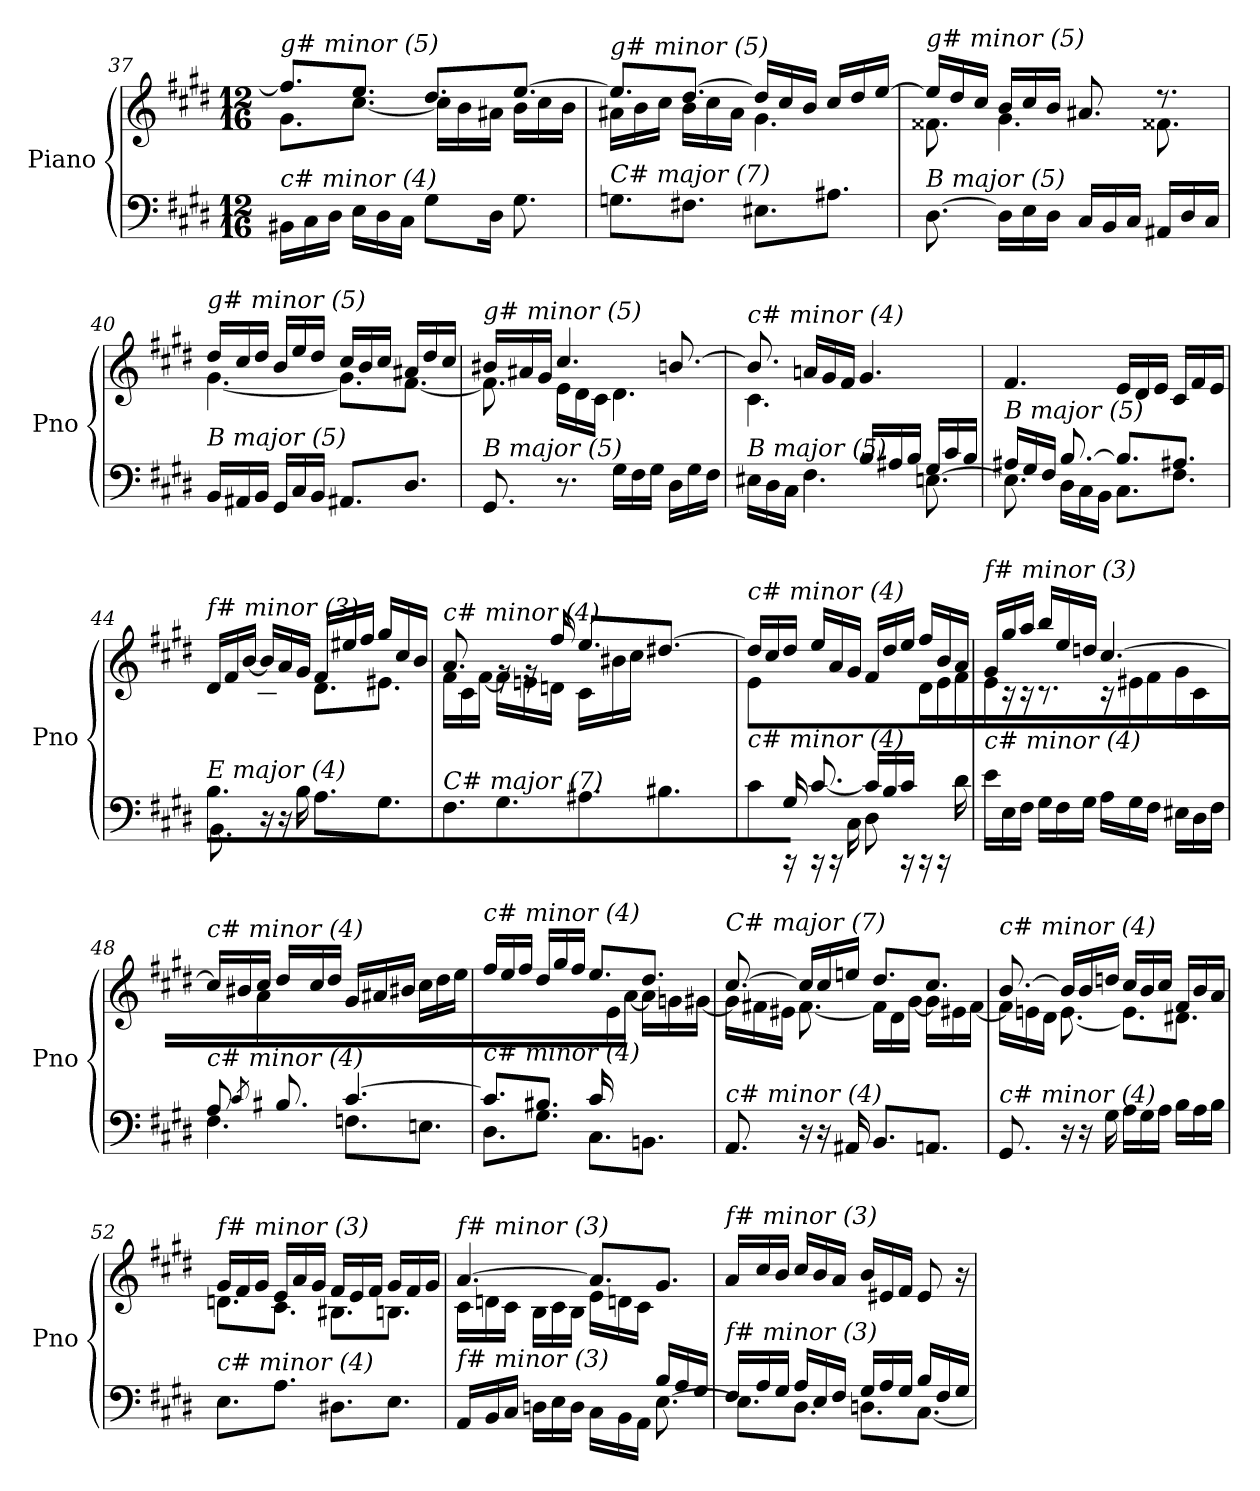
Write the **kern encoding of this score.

**kern	**kern
*part1	*part1
*staff2	*staff1
*I"Piano	*
*I'Pno	*
!!LO:LB:g=z
*clefF4	*clefG2
*k[f#c#g#d#]	*k[f#c#g#d#]
*M12/16	*M12/16
=37	=37
*	*^
!	!LO:TX:i:t=g# minor (5)	!
!LO:TX:i:t=c# minor (4)	!	!
16BB#X\LL	8.ff#/L]	8.g#\L
16C#\	.	.
16D#\JJ	.	.
16E\LL	8.ee/J	[8.cc#\J
16D#\	.	.
16C#\JJ	.	.
8G#\L	8.dd#/L	16cc#\LL]
.	.	16b\
16D#\Jk	.	16a#X\JJ
8.G#\	[8.ee/J	16b\LL
.	.	16cc#\
.	.	16b\JJ
=38	=38	=38
!	!LO:TX:i:t=g# minor (5)	!
!LO:TX:i:t=C# major (7)	!	!
8.Gni\L	8.ee/L]	16a#X\LL
.	.	16b\
.	.	16cc#\JJ
8.F#X\J	[8.dd#/J	16b\LL
.	.	16cc#\
.	.	16a#\JJ
8.E#X\L	16dd#/LL]	4.g#\
.	16cc#/	.
.	16b/JJ	.
8.A#X\J	16cc#/LL	.
.	16dd#/	.
.	[16ee/JJ	.
=39	=39	=39
!	!LO:TX:i:t=g# minor (5)	!
!LO:TX:i:t=B major (5)	!	!
[8.D#\	16ee/LL]	8.f##X\
.	16dd#/	.
.	16cc#/JJ	.
16D#\LL]	16b/LL	4.g#\
16E\	16cc#/	.
16D#\JJ	16b/JJ	.
16C#/LL	8.a#X/	.
16BB/	.	.
16C#/JJ	.	.
16AA#X/LL	8.r	8.f##X\
16D#/	.	.
16C#/JJ	.	.
!!LO:LB:g=z	!!
=40	=40	=40
!	!LO:TX:i:t=g# minor (5)	!
!LO:TX:i:t=B major (5)	!	!
16BB/LL	16dd#/LL	[4.g#\
16AA#X/	16cc#/	.
16BB/JJ	16dd#/JJ	.
16GG#/LL	16b/LL	.
16C#/	16ee/	.
16BB/JJ	16dd#/JJ	.
8.AA#X/L	16cc#/LL	8.g#\L]
.	16b/	.
.	16cc#/JJ	.
8.D#/J	16a#X/LL	[8.f#\J
.	16dd#/	.
.	16cc#/JJ	.
=41	=41	=41
!	!LO:TX:i:t=g# minor (5)	!
!LO:TX:i:t=B major (5)	!	!
8.GG#/	16b#X/LL	8.f#\]
.	16a#X/	.
.	16g#/JJ	.
8.r	4.cc#/	16e\LL
.	.	16d#\
.	.	16c#\JJ
16G#\LL	.	4.d#\
16F#\	.	.
16G#\JJ	.	.
16D#\LL	[8.bn/	.
16G#\	.	.
16F#\JJ	.	.
=42	=42	=42
*^	*	*^
*	*^	*	*	*
!	!	!	!LO:TX:i:t=c# minor (4)	!	!
!LO:TX:i:t=B major (5)	!	!	!	!	!
4.ryy	16E#Xj\LL	8.ryy	8.b/]	4.c#\	8.ryy
.	16D#\	.	.	.	.
.	16C#\JJ	.	.	.	.
.	8.ryy	4.F#\	16an/LL	.	2ryy
.	.	.	16g#/	.	.
.	.	.	16f#/JJ	.	.
4.ryy	16B/LL	.	4.g#/	4.ryy	.
.	16A#X/	.	.	.	.
.	16B/JJ	.	.	.	.
.	16G#/LL	[8.En\	.	.	.
.	16c#/	.	.	.	.
.	16B/JJ	.	.	.	16ryy
*	*v	*v	*	*	*
!!LO:LB:g=z
=43	=43	=43	=43	=43
!	!	!LO:TX:i:t=c# minor (4)	!	!
!LO:TX:i:t=B major (5)	!	!	!	!
*	*	*v	*v	*v
16A#X/LL	8.E\]	4.f#/
16G#/	.	.
16F#/JJ	.	.
[8.B/	16D#\LL	.
.	16C#\	.
.	16BB\JJ	.
8.B/L]	8.C#\L	16e/LL
.	.	16d#/
.	.	16e/JJ
8.A#X/J	8.F#\J	16c#/LL
.	.	16f#/
.	.	16e/JJ
=44	=44	=44
*	*	*^
!	!	!LO:TX:i:t=f# minor (3)	!
!LO:TX:i:t=E major (4)	!	!	!
8.B/L	8.BB\	16d#/LL	8.ryy
.	.	16f#/	.
.	.	[16b/JJ	.
2ryy	16r	16b/LL]	8.c#\J
.	16r	16a/	.
.	16B\	16g#/JJ	.
.	8.A\L	16f#/LL	8.d#\L
.	.	16ee#X/	.
.	.	16ff#/JJ	.
.	8.G#\J	16gg#/LL	8.e#X\J
.	.	16cc#/	.
16ryy	.	16b/JJ	.
*v	*v	*	*
=45	=45	=45
!	!LO:TX:i:t=c# minor (4)	!
!LO:TX:i:t=C# major (7)	!	!
8.F#\L	8.a/	16f#\LL
.	.	16c#\
.	.	[16f#\JJ
8.G#\J	16rg	16f#\LL]
.	16rg	16en\
.	16ff#/	16dn\JJ
8.A#X\L	8.ee/L	16c#\LL
.	.	16b#X\
.	.	16cc#\JJ
8.B#X\J	[8.dd#X/J	16dd#\LLyy
.	.	16g#\
.	.	16f#\JJ
!!LO:LB:g=z	!!
=46	=46	=46
*^	*	*
!	!	!LO:TX:i:t=c# minor (4)	!
!LO:TX:i:t=c# minor (4)	!	!	!
8c#\	8ryy	16dd#/LL]	8e\L
.	.	16cc#/	.
16rCC	16G#/Jk	16dd#/JJ	4..ryy
16rCC	[8.c#/	16ee/LL	.
16rCC	.	16a/	.
16C#\	.	16g#/JJ	.
8D#\	16c#/LL]	16f#/LL	.
.	16B/	16dd#/	.
16rCC	16c#/JJ	16ee/JJ	.
16rCC	8.ryy	16ff#/LL	16d#\LL
16rCC	.	16b/	16e\
16d#\	.	16a/JJ	16f#\JJ
=47	=47	=47	=47
!	!	!LO:TX:i:t=f# minor (3)	!
!LO:TX:i:t=c# minor (4)	!	!	!
2ryy	16e\LL	16g#/LL	16e\
.	16E\	16gg#/	16r
.	16F#\JJ	16aa/JJ	16r
.	16G#\LL	16bb/LL	8.r
.	16F#\	16ee/	.
.	16G#\JJ	16ddn/JJ	.
.	16A\LL	[4.cc#/	16r
.	16G#\	.	16e#X\LL
8.ryy	16F#\JJ	.	16f#\JJ
.	16E#Xj\LL	.	16g#\LL
.	16D#\	.	16c#\
16B/JJ	16F#i\JJ	.	16ryy
=48	=48	=48	=48
*	*^	*	*^
!	!	!	!LO:TX:i:t=c# minor (4)	!	!
!LO:TX:i:t=c# minor (4)	!	!	!	!	!
8A/L	4.F#\	8.ryy	16cc#/LL]	8ryy	8.ryy
.	.	.	16b#X/	.	.
16ryy	.	.	16cc#/JJ	16a\Jk	.
8qc#/	.	.	.	.	.
8.B#X/	.	16c#!yy	16dd#/LL	2ryy	8.ryy
.	.	8B#!yy	16cc#/	.	.
.	.	.	16dd#/JJ	.	.
[4.c#/	8.Fni\L	4.ryy	16g#/LL	.	4.ryy
.	.	.	16a#X/	.	.
.	.	.	16b#X/JJ	.	.
.	8.En\J	.	16cc#\LL	.	.
.	.	.	16dd#\	.	.
.	.	.	16ee\JJ	16ryy	.
!!LO:LB:g=z	!!	!!
=49	=49	=49	=49	=49	=49
!	!	!	!LO:TX:i:t=c# minor (4)	!	!
!LO:TX:i:t=c# minor (4)	!	!	!	!	!
4.ryy	8.c#/L]	8.D#\L	16ff#/LL	4.ryy	4.ryy
.	.	.	16ee/	.	.
.	.	.	16ff#/JJ	.	.
.	8.B#X/J	8.G#\J	16dd#/LL	.	.
.	.	.	16gg#/	.	.
.	.	.	16ff#/JJ	.	.
16c#/LL	8.C#\L	4.ryy	8.ee/L	16ryy	4.ryy
4ryy	.	.	.	16e\	.
.	.	.	.	[16a\JJ	.
.	8.BBn\J	.	8.dd#/J	16a\LL]	.
.	.	.	.	16gni\	.
16ryy	.	.	.	[16g#\JJ	.
*v	*v	*v	*	*	*
*	*	*v	*v
=50	=50	=50
!	!LO:TX:i:t=C# major (7)	!
!LO:TX:i:t=c# minor (4)	!	!
8.AA/	[8.cc#/	16g#\LL]
.	.	16f#X\
.	.	16e#X\JJ
16r	16cc#/LL]	[8.f#\
16r	16cc#/	.
16AA#X/	16een/JJ	.
8.BB/L	8.dd#/L	16f#\LL]
.	.	16d#\
.	.	[16g#\JJ
8.AAn/J	8.cc#/J	16g#\LL]
.	.	16e#X\
.	.	[16f#\JJ
=51	=51	=51
!	!LO:TX:i:t=c# minor (4)	!
!LO:TX:i:t=c# minor (4)	!	!
8.GG#/	[8.b/	16f#\LL]
.	.	16en\
.	.	16d#\JJ
16r	16b/LL]	[8.e\
16r	16b/	.
16G#\	16ddn/JJ	.
16A\LL	16cc#/LL	8.e\L]
16G#\	16b/	.
16A\JJ	16cc#/JJ	.
16B\LL	16f#/LL	8.d#X\J
16A\	16b/	.
16B\JJ	16a/JJ	.
!!LO:PB:g=z	!!
=52	=52	=52
!	!LO:TX:i:t=f# minor (3)	!
!LO:TX:i:t=c# minor (4)	!	!
8.E\L	16g#/LL	8.dn\L
.	16f#/	.
.	16g#/JJ	.
8.A\J	16e/LL	8.c#\J
.	16a/	.
.	16g#/JJ	.
8.D#X\L	16f#/LL	8.B#Xi\L
.	16e/	.
.	16f#/JJ	.
8.E\J	16g#/LL	8.B\J
.	16f#/	.
.	16g#/JJ	.
=53	=53	=53
*^	*	*^
*	*^	*	*	*
!	!	!	!LO:TX:i:t=f# minor (3)	!	!
!LO:TX:i:t=f# minor (3)	!	!	!	!	!
2ryy	16AA/LL	2ryy	[4.a/	16c#\LL	2ryy
.	16BB/	.	.	16dn\	.
.	16C#/JJ	.	.	16c#\JJ	.
.	16Dn\LL	.	.	16B\LL	.
.	16E\	.	.	16c#\	.
.	16D\JJ	.	.	16B\JJ	.
.	16C#\LL	.	8.a/L]	16e\LL	.
.	16BB\	.	.	16dn\	.
16ryy	16AA\JJ	16ryy	.	16c#\JJ	16ryy
8.ryy	16B/LL	[8.E\	8.g#/J	8.ryy	8.ryy
.	16A/	.	.	.	.
.	16G#/JJ	.	.	.	.
*	*v	*v	*	*	*
*	*	*v	*v	*v
=54	=54	=54
!	!	!LO:TX:i:t=f# minor (3)
!LO:TX:i:t=f# minor (3)	!	!
16F#/LL	8.E\L]	16a/LL
16A/	.	16cc#/
16G#/JJ	.	16b/JJ
16A/LL	8.D#\J	16cc#/LL
16E/	.	16b/
16F#/JJ	.	16a/JJ
16G#/LL	8.Dn\L	16b/LL
16A/	.	16e#X/
16G#/JJ	.	16f#/JJ
16B/LL	[8.C#\J	8e#/
16F#/	.	.
16G#/JJ	.	16r
*v	*v	*
=	=
*-	*-
